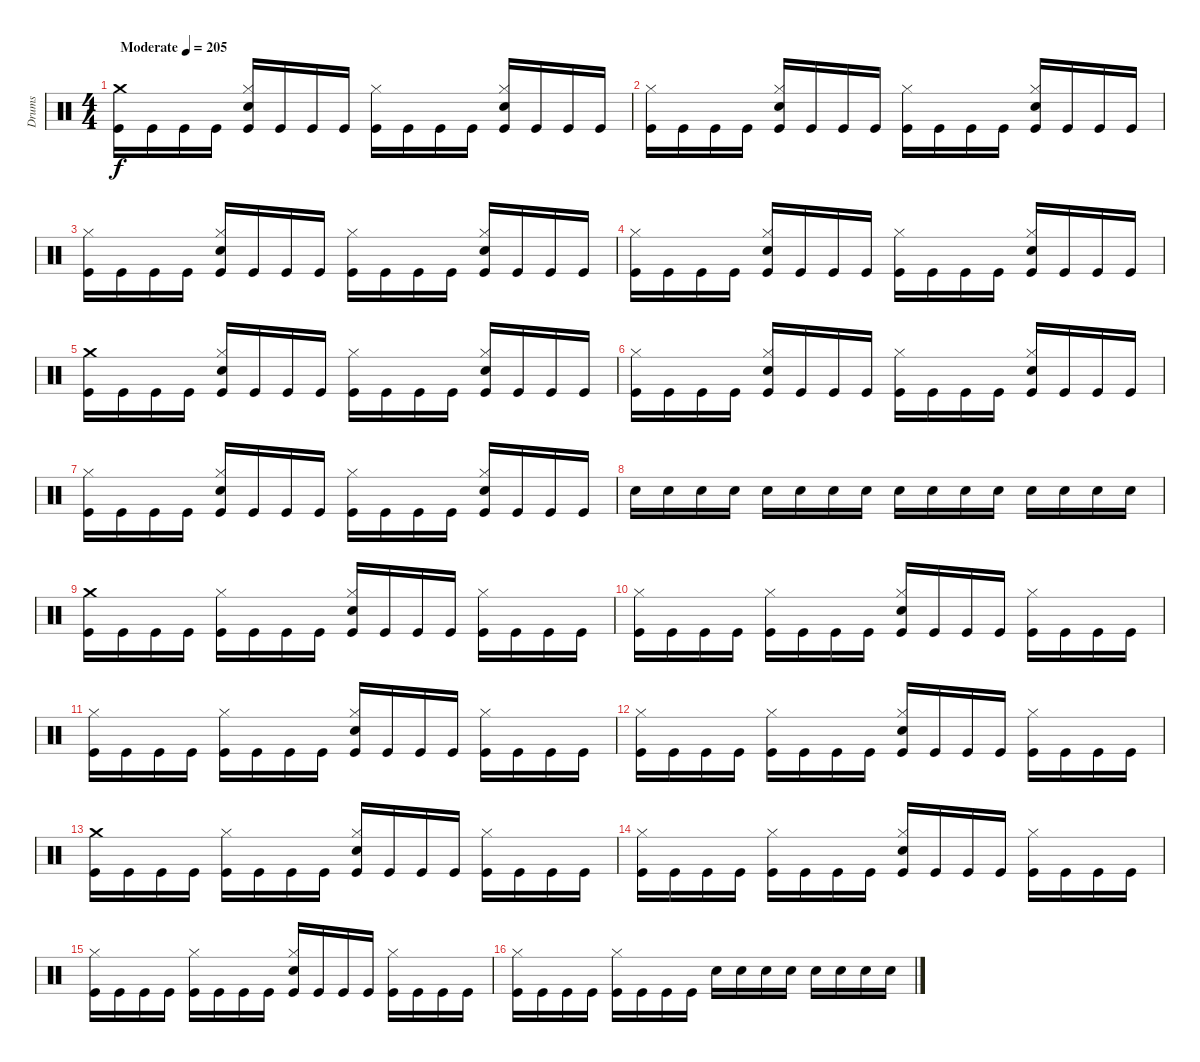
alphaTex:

\track ("Drums" "Drums") {instrument percussion}
\staff {score}
\articulation defaults
\ts (4 4)
\tempo (205 "Moderate")
\clef neutral
\ks c
("Crash medium (hit)" "Kick (hit)").16{dy f} "Kick (hit)".16 "Kick (hit)".16 "Kick (hit)".16 ("Hi-Hat (closed)" "Electric Snare (hit)" "Kick (hit)").16 "Kick (hit)".16 "Kick (hit)".16 "Kick (hit)".16 ("Hi-Hat (closed)" "Kick (hit)").16 "Kick (hit)".16 "Kick (hit)".16 "Kick (hit)".16 ("Hi-Hat (closed)" "Electric Snare (hit)" "Kick (hit)").16 "Kick (hit)".16 "Kick (hit)".16 "Kick (hit)".16 |
("Hi-Hat (closed)" "Kick (hit)").16 "Kick (hit)".16 "Kick (hit)".16 "Kick (hit)".16 ("Hi-Hat (closed)" "Electric Snare (hit)" "Kick (hit)").16 "Kick (hit)".16 "Kick (hit)".16 "Kick (hit)".16 ("Hi-Hat (closed)" "Kick (hit)").16 "Kick (hit)".16 "Kick (hit)".16 "Kick (hit)".16 ("Hi-Hat (closed)" "Electric Snare (hit)" "Kick (hit)").16 "Kick (hit)".16 "Kick (hit)".16 "Kick (hit)".16 |
("Hi-Hat (closed)" "Kick (hit)").16 "Kick (hit)".16 "Kick (hit)".16 "Kick (hit)".16 ("Hi-Hat (closed)" "Electric Snare (hit)" "Kick (hit)").16 "Kick (hit)".16 "Kick (hit)".16 "Kick (hit)".16 ("Hi-Hat (closed)" "Kick (hit)").16 "Kick (hit)".16 "Kick (hit)".16 "Kick (hit)".16 ("Hi-Hat (closed)" "Electric Snare (hit)" "Kick (hit)").16 "Kick (hit)".16 "Kick (hit)".16 "Kick (hit)".16 |
("Hi-Hat (closed)" "Kick (hit)").16 "Kick (hit)".16 "Kick (hit)".16 "Kick (hit)".16 ("Hi-Hat (closed)" "Electric Snare (hit)" "Kick (hit)").16 "Kick (hit)".16 "Kick (hit)".16 "Kick (hit)".16 ("Hi-Hat (closed)" "Kick (hit)").16 "Kick (hit)".16 "Kick (hit)".16 "Kick (hit)".16 ("Hi-Hat (closed)" "Electric Snare (hit)" "Kick (hit)").16 "Kick (hit)".16 "Kick (hit)".16 "Kick (hit)".16 |
("Crash medium (hit)" "Kick (hit)").16 "Kick (hit)".16 "Kick (hit)".16 "Kick (hit)".16 ("Hi-Hat (closed)" "Electric Snare (hit)" "Kick (hit)").16 "Kick (hit)".16 "Kick (hit)".16 "Kick (hit)".16 ("Hi-Hat (closed)" "Kick (hit)").16 "Kick (hit)".16 "Kick (hit)".16 "Kick (hit)".16 ("Hi-Hat (closed)" "Electric Snare (hit)" "Kick (hit)").16 "Kick (hit)".16 "Kick (hit)".16 "Kick (hit)".16 |
("Hi-Hat (closed)" "Kick (hit)").16 "Kick (hit)".16 "Kick (hit)".16 "Kick (hit)".16 ("Hi-Hat (closed)" "Electric Snare (hit)" "Kick (hit)").16 "Kick (hit)".16 "Kick (hit)".16 "Kick (hit)".16 ("Hi-Hat (closed)" "Kick (hit)").16 "Kick (hit)".16 "Kick (hit)".16 "Kick (hit)".16 ("Hi-Hat (closed)" "Electric Snare (hit)" "Kick (hit)").16 "Kick (hit)".16 "Kick (hit)".16 "Kick (hit)".16 |
("Hi-Hat (closed)" "Kick (hit)").16 "Kick (hit)".16 "Kick (hit)".16 "Kick (hit)".16 ("Hi-Hat (closed)" "Electric Snare (hit)" "Kick (hit)").16 "Kick (hit)".16 "Kick (hit)".16 "Kick (hit)".16 ("Hi-Hat (closed)" "Kick (hit)").16 "Kick (hit)".16 "Kick (hit)".16 "Kick (hit)".16 ("Hi-Hat (closed)" "Electric Snare (hit)" "Kick (hit)").16 "Kick (hit)".16 "Kick (hit)".16 "Kick (hit)".16 |
"Electric Snare (hit)".16 "Electric Snare (hit)".16 "Electric Snare (hit)".16 "Electric Snare (hit)".16 "Electric Snare (hit)".16 "Electric Snare (hit)".16 "Electric Snare (hit)".16 "Electric Snare (hit)".16 "Electric Snare (hit)".16 "Electric Snare (hit)".16 "Electric Snare (hit)".16 "Electric Snare (hit)".16 "Electric Snare (hit)".16 "Electric Snare (hit)".16 "Electric Snare (hit)".16 "Electric Snare (hit)".16 |
("Crash medium (hit)" "Kick (hit)").16 "Kick (hit)".16 "Kick (hit)".16 "Kick (hit)".16 ("Hi-Hat (closed)" "Kick (hit)").16 "Kick (hit)".16 "Kick (hit)".16 "Kick (hit)".16 ("Hi-Hat (closed)" "Electric Snare (hit)" "Kick (hit)").16 "Kick (hit)".16 "Kick (hit)".16 "Kick (hit)".16 ("Hi-Hat (closed)" "Kick (hit)").16 "Kick (hit)".16 "Kick (hit)".16 "Kick (hit)".16 |
("Hi-Hat (closed)" "Kick (hit)").16 "Kick (hit)".16 "Kick (hit)".16 "Kick (hit)".16 ("Hi-Hat (closed)" "Kick (hit)").16 "Kick (hit)".16 "Kick (hit)".16 "Kick (hit)".16 ("Hi-Hat (closed)" "Electric Snare (hit)" "Kick (hit)").16 "Kick (hit)".16 "Kick (hit)".16 "Kick (hit)".16 ("Hi-Hat (closed)" "Kick (hit)").16 "Kick (hit)".16 "Kick (hit)".16 "Kick (hit)".16 |
("Hi-Hat (closed)" "Kick (hit)").16 "Kick (hit)".16 "Kick (hit)".16 "Kick (hit)".16 ("Hi-Hat (closed)" "Kick (hit)").16 "Kick (hit)".16 "Kick (hit)".16 "Kick (hit)".16 ("Hi-Hat (closed)" "Electric Snare (hit)" "Kick (hit)").16 "Kick (hit)".16 "Kick (hit)".16 "Kick (hit)".16 ("Hi-Hat (closed)" "Kick (hit)").16 "Kick (hit)".16 "Kick (hit)".16 "Kick (hit)".16 |
("Hi-Hat (closed)" "Kick (hit)").16 "Kick (hit)".16 "Kick (hit)".16 "Kick (hit)".16 ("Hi-Hat (closed)" "Kick (hit)").16 "Kick (hit)".16 "Kick (hit)".16 "Kick (hit)".16 ("Hi-Hat (closed)" "Electric Snare (hit)" "Kick (hit)").16 "Kick (hit)".16 "Kick (hit)".16 "Kick (hit)".16 ("Hi-Hat (closed)" "Kick (hit)").16 "Kick (hit)".16 "Kick (hit)".16 "Kick (hit)".16 |
("Crash medium (hit)" "Kick (hit)").16 "Kick (hit)".16 "Kick (hit)".16 "Kick (hit)".16 ("Hi-Hat (closed)" "Kick (hit)").16 "Kick (hit)".16 "Kick (hit)".16 "Kick (hit)".16 ("Hi-Hat (closed)" "Electric Snare (hit)" "Kick (hit)").16 "Kick (hit)".16 "Kick (hit)".16 "Kick (hit)".16 ("Hi-Hat (closed)" "Kick (hit)").16 "Kick (hit)".16 "Kick (hit)".16 "Kick (hit)".16 |
("Hi-Hat (closed)" "Kick (hit)").16 "Kick (hit)".16 "Kick (hit)".16 "Kick (hit)".16 ("Hi-Hat (closed)" "Kick (hit)").16 "Kick (hit)".16 "Kick (hit)".16 "Kick (hit)".16 ("Hi-Hat (closed)" "Electric Snare (hit)" "Kick (hit)").16 "Kick (hit)".16 "Kick (hit)".16 "Kick (hit)".16 ("Hi-Hat (closed)" "Kick (hit)").16 "Kick (hit)".16 "Kick (hit)".16 "Kick (hit)".16 |
("Hi-Hat (closed)" "Kick (hit)").16 "Kick (hit)".16 "Kick (hit)".16 "Kick (hit)".16 ("Hi-Hat (closed)" "Kick (hit)").16 "Kick (hit)".16 "Kick (hit)".16 "Kick (hit)".16 ("Hi-Hat (closed)" "Electric Snare (hit)" "Kick (hit)").16 "Kick (hit)".16 "Kick (hit)".16 "Kick (hit)".16 ("Hi-Hat (closed)" "Kick (hit)").16 "Kick (hit)".16 "Kick (hit)".16 "Kick (hit)".16 |
("Hi-Hat (closed)" "Kick (hit)").16 "Kick (hit)".16 "Kick (hit)".16 "Kick (hit)".16 ("Hi-Hat (closed)" "Kick (hit)").16 "Kick (hit)".16 "Kick (hit)".16 "Kick (hit)".16 "Electric Snare (hit)".16 "Electric Snare (hit)".16 "Electric Snare (hit)".16 "Electric Snare (hit)".16 "Electric Snare (hit)".16 "Electric Snare (hit)".16 "Electric Snare (hit)".16 "Electric Snare (hit)".16
